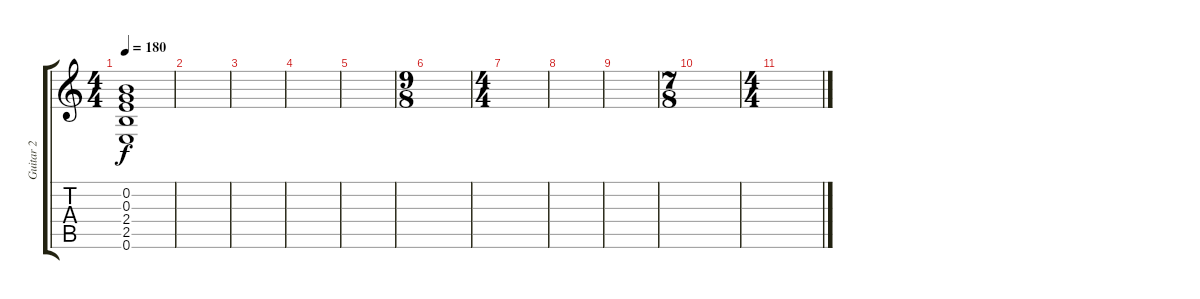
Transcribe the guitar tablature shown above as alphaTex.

\track ("Guitar 2" "Guitar 2") {instrument distortionguitar}
\staff {score tabs}
\tuning (E4 B3 G3 D3 A2 E2) {hide}
\ts (4 4)
\tempo 180
\clef g2
\ks c
(0.2{t} 0.3{t} 2.4{t} 2.5{t} 0.6{t}).1{dy f} |
|
|
|
|
\ts (9 8)
|
\ts (4 4)
|
|
|
\ts (7 8)
|
\ts (4 4)
